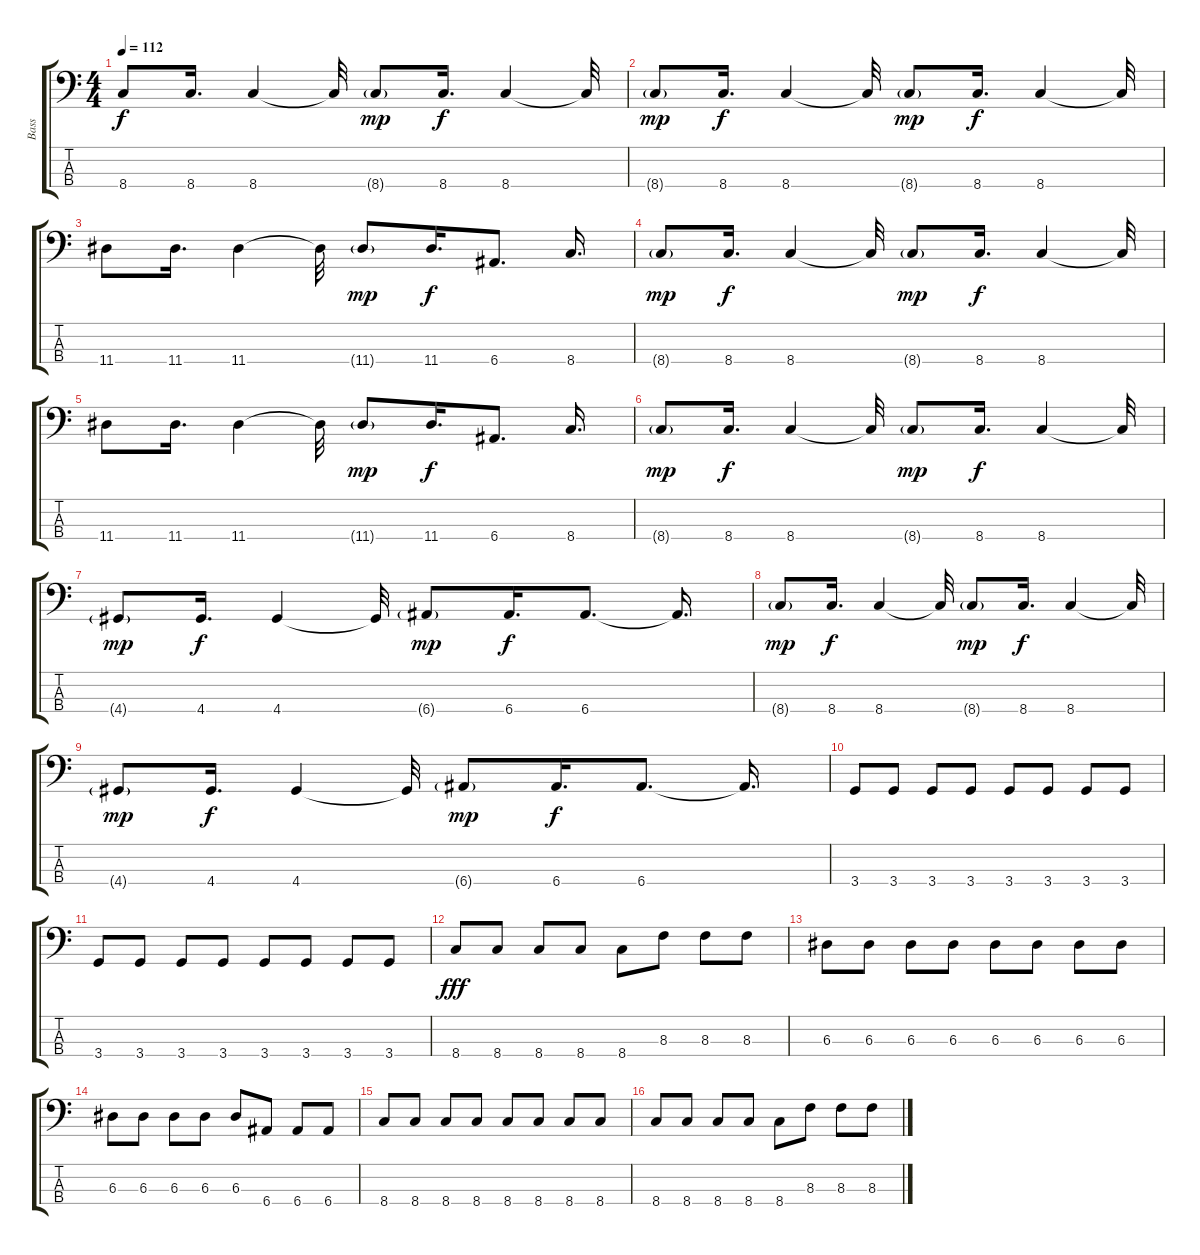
\track ("Bass" "Bass") {instrument electricbasspick}
\staff {score tabs}
\tuning (G2 D2 A1 E1) {hide}
\ts (4 4)
\tempo 112
\clef f4
\ks c
8.4.8{dy f} 8.4.16{d} 8.4.4 8.4{t}.32 8.4{g}.8{dy mp} 8.4.16{d dy f} 8.4.4 8.4{t}.32 |
8.4{g}.8{dy mp} 8.4.16{d dy f} 8.4.4 8.4{t}.32 8.4{g}.8{dy mp} 8.4.16{d dy f} 8.4.4 8.4{t}.32 |
11.4.8 11.4.16{d} 11.4.4 11.4{t}.32 11.4{g}.8{dy mp} 11.4.16{d dy f} 6.4.8{d} 8.4.16{d} |
8.4{g}.8{dy mp} 8.4.16{d dy f} 8.4.4 8.4{t}.32 8.4{g}.8{dy mp} 8.4.16{d dy f} 8.4.4 8.4{t}.32 |
11.4.8 11.4.16{d} 11.4.4 11.4{t}.32 11.4{g}.8{dy mp} 11.4.16{d dy f} 6.4.8{d} 8.4.16{d} |
8.4{g}.8{dy mp} 8.4.16{d dy f} 8.4.4 8.4{t}.32 8.4{g}.8{dy mp} 8.4.16{d dy f} 8.4.4 8.4{t}.32 |
4.4{g}.8{dy mp} 4.4.16{d dy f} 4.4.4 4.4{t}.32 6.4{g}.8{dy mp} 6.4.16{d dy f} 6.4.8{d} 6.4{t}.16{d} |
8.4{g}.8{dy mp} 8.4.16{d dy f} 8.4.4 8.4{t}.32 8.4{g}.8{dy mp} 8.4.16{d dy f} 8.4.4 8.4{t}.32 |
4.4{g}.8{dy mp} 4.4.16{d dy f} 4.4.4 4.4{t}.32 6.4{g}.8{dy mp} 6.4.16{d dy f} 6.4.8{d} 6.4{t}.16{d} |
3.4.8 3.4.8 3.4.8 3.4.8 3.4.8 3.4.8 3.4.8 3.4.8 |
3.4.8 3.4.8 3.4.8 3.4.8 3.4.8 3.4.8 3.4.8 3.4.8 |
8.4.8{dy fff} 8.4.8 8.4.8 8.4.8 8.4.8 8.3.8 8.3.8 8.3.8 |
6.3.8 6.3.8 6.3.8 6.3.8 6.3.8 6.3.8 6.3.8 6.3.8 |
6.3.8 6.3.8 6.3.8 6.3.8 6.3.8 6.4.8 6.4.8 6.4.8 |
8.4.8 8.4.8 8.4.8 8.4.8 8.4.8 8.4.8 8.4.8 8.4.8 |
8.4.8 8.4.8 8.4.8 8.4.8 8.4.8 8.3.8 8.3.8 8.3.8
